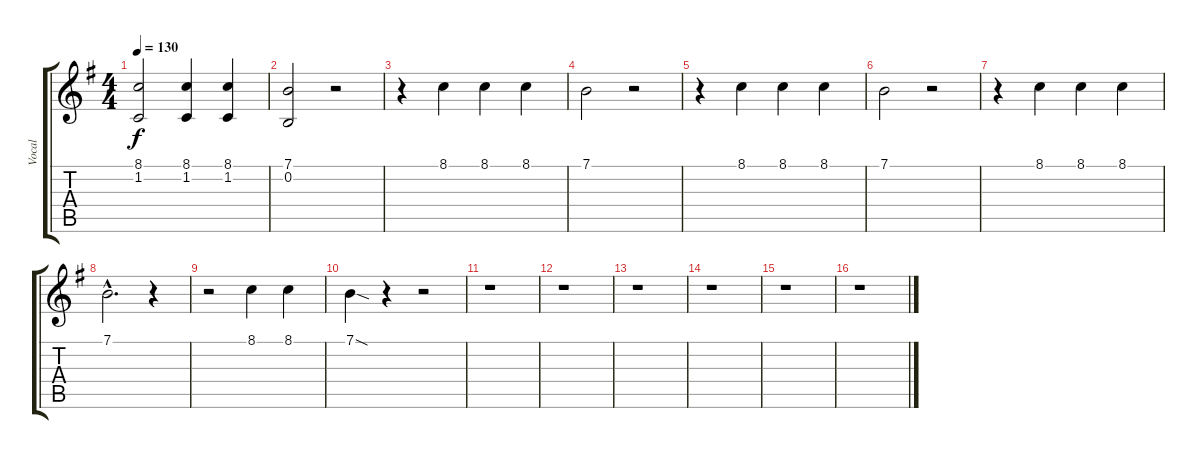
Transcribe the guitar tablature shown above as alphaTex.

\track ("Vocal" "Vocal") {instrument lead6voice}
\staff {score tabs}
\tuning (E4 B3 G3 D3 A2 E2) {hide}
\ts (4 4)
\tempo 130
\clef g2
\ks g
(8.1 1.2).2{dy f} (8.1 1.2).4 (8.1 1.2).4 |
(7.1 0.2).2 r.2 |
r.4 8.1.4 8.1.4 8.1.4 |
7.1.2 r.2 |
r.4 8.1.4 8.1.4 8.1.4 |
7.1.2 r.2 |
r.4 8.1.4 8.1.4 8.1.4 |
7.1{hac}.2{d} r.4 |
r.2 8.1.4 8.1.4 |
7.1{sod}.4 r.4 r.2 |
r.1 |
r.1 |
r.1 |
r.1 |
r.1 |
r.1
